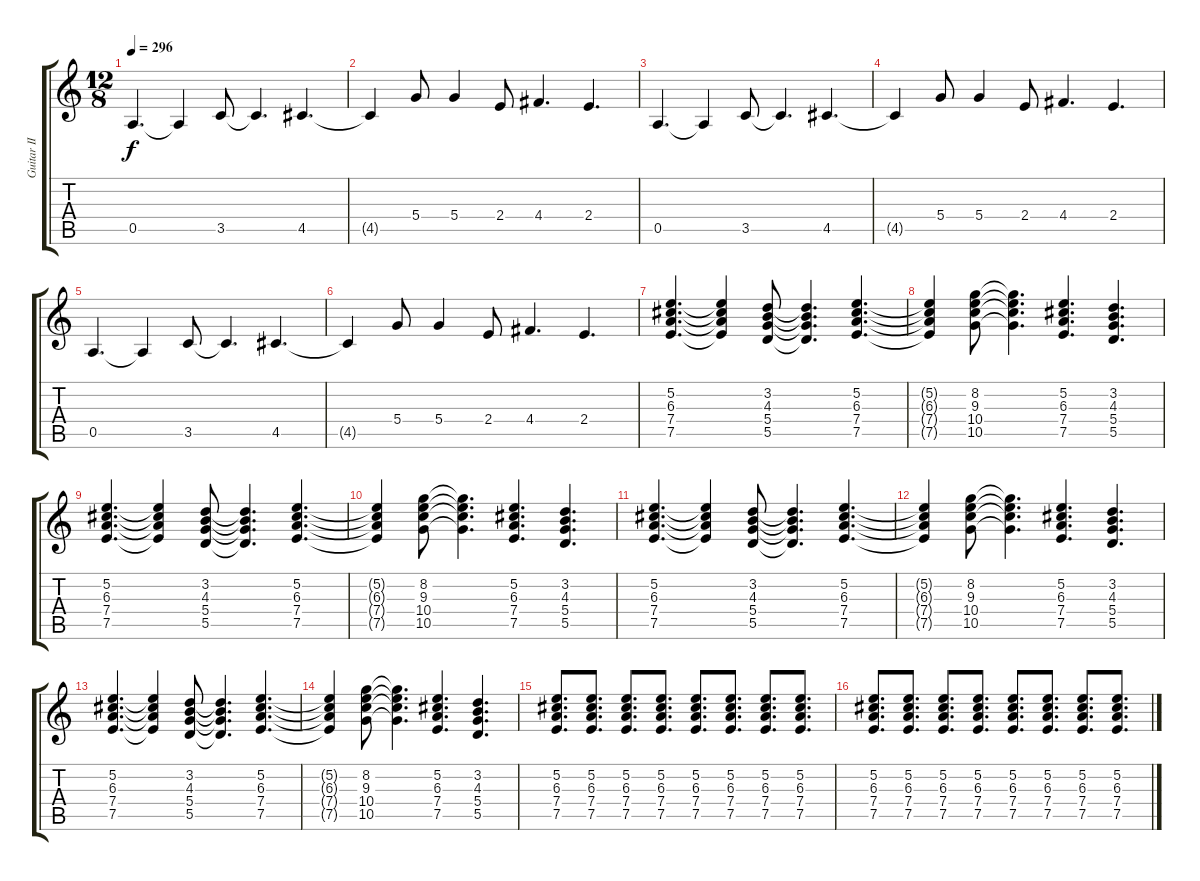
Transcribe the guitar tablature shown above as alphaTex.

\track ("Guitar II" "Guitar II") {instrument overdrivenguitar}
\staff {score tabs}
\tuning (E4 B3 G3 D3 A2 E2) {hide}
\ts (12 8)
\tempo 296
\clef g2
\ks c
0.5.4{d dy f} 0.5{t}.4 3.5.8 3.5{t}.4{d} 4.5.4{d} |
4.5{t}.4 5.4.8 5.4.4 2.4.8 4.4.4{d} 2.4.4{d} |
0.5.4{d} 0.5{t}.4 3.5.8 3.5{t}.4{d} 4.5.4{d} |
4.5{t}.4 5.4.8 5.4.4 2.4.8 4.4.4{d} 2.4.4{d} |
0.5.4{d} 0.5{t}.4 3.5.8 3.5{t}.4{d} 4.5.4{d} |
4.5{t}.4 5.4.8 5.4.4 2.4.8 4.4.4{d} 2.4.4{d} |
(5.2 6.3 7.4 7.5).4{d} (5.2{t} 6.3{t} 7.4{t} 7.5{t}).4 (3.2 4.3 5.4 5.5).8 (3.2{t} 4.3{t} 5.4{t} 5.5{t}).4{d} (5.2 6.3 7.4 7.5).4{d} |
(5.2{t} 6.3{t} 7.4{t} 7.5{t}).4 (8.2 9.3 10.4 10.5).8 (8.2{t} 9.3{t} 10.4{t} 10.5{t}).4{d} (5.2 6.3 7.4 7.5).4{d} (3.2 4.3 5.4 5.5).4{d} |
(5.2 6.3 7.4 7.5).4{d} (5.2{t} 6.3{t} 7.4{t} 7.5{t}).4 (3.2 4.3 5.4 5.5).8 (3.2{t} 4.3{t} 5.4{t} 5.5{t}).4{d} (5.2 6.3 7.4 7.5).4{d} |
(5.2{t} 6.3{t} 7.4{t} 7.5{t}).4 (8.2 9.3 10.4 10.5).8 (8.2{t} 9.3{t} 10.4{t} 10.5{t}).4{d} (5.2 6.3 7.4 7.5).4{d} (3.2 4.3 5.4 5.5).4{d} |
(5.2 6.3 7.4 7.5).4{d} (5.2{t} 6.3{t} 7.4{t} 7.5{t}).4 (3.2 4.3 5.4 5.5).8 (3.2{t} 4.3{t} 5.4{t} 5.5{t}).4{d} (5.2 6.3 7.4 7.5).4{d} |
(5.2{t} 6.3{t} 7.4{t} 7.5{t}).4 (8.2 9.3 10.4 10.5).8 (8.2{t} 9.3{t} 10.4{t} 10.5{t}).4{d} (5.2 6.3 7.4 7.5).4{d} (3.2 4.3 5.4 5.5).4{d} |
(5.2 6.3 7.4 7.5).4{d} (5.2{t} 6.3{t} 7.4{t} 7.5{t}).4 (3.2 4.3 5.4 5.5).8 (3.2{t} 4.3{t} 5.4{t} 5.5{t}).4{d} (5.2 6.3 7.4 7.5).4{d} |
(5.2{t} 6.3{t} 7.4{t} 7.5{t}).4 (8.2 9.3 10.4 10.5).8 (8.2{t} 9.3{t} 10.4{t} 10.5{t}).4{d} (5.2 6.3 7.4 7.5).4{d} (3.2 4.3 5.4 5.5).4{d} |
(5.2 6.3 7.4 7.5).8{d} (5.2 6.3 7.4 7.5).8{d} (5.2 6.3 7.4 7.5).8{d} (5.2 6.3 7.4 7.5).8{d} (5.2 6.3 7.4 7.5).8{d} (5.2 6.3 7.4 7.5).8{d} (5.2 6.3 7.4 7.5).8{d} (5.2 6.3 7.4 7.5).8{d} |
(5.2 6.3 7.4 7.5).8{d} (5.2 6.3 7.4 7.5).8{d} (5.2 6.3 7.4 7.5).8{d} (5.2 6.3 7.4 7.5).8{d} (5.2 6.3 7.4 7.5).8{d} (5.2 6.3 7.4 7.5).8{d} (5.2 6.3 7.4 7.5).8{d} (5.2 6.3 7.4 7.5).8{d}
